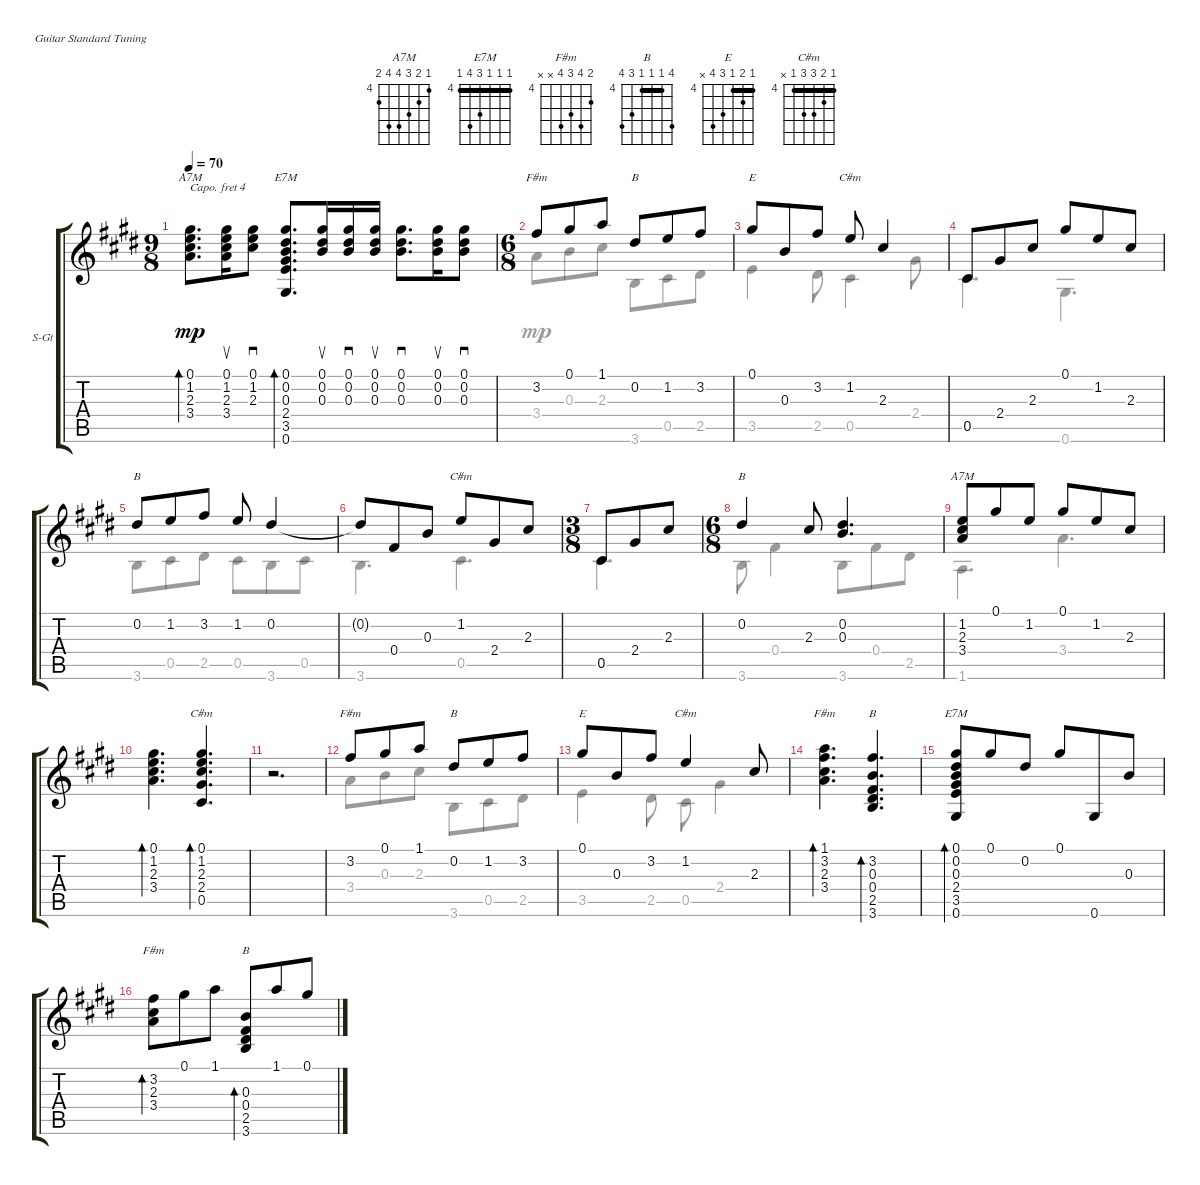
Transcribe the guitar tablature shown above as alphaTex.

\defaultSystemsLayout 4
\bracketExtendMode groupsimilarinstruments
\firstSystemTrackNameOrientation horizontal
\otherSystemsTrackNameOrientation horizontal
\track ("Steel Guitar" "S-Gt") {instrument acousticguitarsteel}
\staff {score tabs}
\capo 4
\tuning (E4 B3 G3 D3 A2 E2)
\chord ("A7M" 4 5 6 7 7 5) {firstfret 4}
\chord ("E7M" 4 4 4 6 7 4) {firstfret 4 barre (4 4 4)}
\chord ("F#m" 5 7 6 7 x x) {firstfret 4}
\chord ("B" 7 4 4 4 6 7) {firstfret 4 barre (4 4)}
\chord ("E" 4 5 4 6 7 x) {firstfret 4 barre 4}
\chord ("C#m" 4 5 6 6 4 x) {firstfret 4 barre 4}
\voice
\ts (9 8)
\tempo 70
\clef g2
\ks c#minor
(3.4 2.3 1.2 0.1).8{d bd 126 ch "A7M" dy mp} (0.1 1.2 2.3 3.4).16{su} (0.1 1.2 2.3).8{sd} (0.6 3.5 2.4 0.3 0.2 0.1).8{d bd 126 ch "E7M"} (0.1 0.2 0.3).16{su} (0.1 0.2 0.3).16{sd} (0.1 0.2 0.3).16{su} (0.1 0.2 0.3).8{d sd} (0.1 0.2 0.3).16{su} (0.1 0.2 0.3).8{sd} |
\ts (6 8)
3.2.8{ch "F#m"} 0.1.8 1.1.8 0.2.8{ch "B"} 1.2.8 3.2.8 |
0.1.8{ch "E"} 0.3.8 3.2.8 1.2.8{ch "C#m"} 2.3.4 |
0.5.8 2.4.8 2.3.8 0.1.8 1.2.8 2.3.8 |
0.2.8{ch "B"} 1.2.8 3.2.8 1.2.8 0.2.4 |
0.2{t}.8 0.4.8 0.3.8 1.2.8{ch "C#m"} 2.4.8 2.3.8 |
\ts (3 8)
0.5.8 2.4.8 2.3.8 |
\ts (6 8)
0.2.4{ch "B"} 2.3.8 (0.2 0.3).4{d} |
(1.2 2.3 3.4).8{ch "A7M"} 0.1.8 1.2.8 0.1.8 1.2.8 2.3.8 |
(3.4 2.3 1.2 0.1).4{d bd 126} (0.5 2.4 2.3 1.2 0.1).4{d bd 126 ch "C#m"} |
r.2{d} |
3.2.8{ch "F#m"} 0.1.8 1.1.8 0.2.8{ch "B"} 1.2.8 3.2.8 |
0.1.8{ch "E"} 0.3.8 3.2.8 1.2.4{ch "C#m"} 2.3.8 |
(1.1 3.2 2.3 3.4).4{d bd 216 ch "F#m"} (3.6 2.5 0.4 0.3 3.2).4{d bd 214 ch "B"} |
(0.2 0.1 0.3 2.4 3.5 0.6).8{bd 101 ch "E7M"} 0.1.8 0.2.8 0.1.8 0.6.8 0.3.8 |
(2.3 3.4 3.2).8{bd 125 ch "F#m"} 0.1.8 1.1.8 (3.6 2.5 0.4 0.3).8{bd 124 ch "B"} 1.1.8 0.1.8
\voice
\clef g2
\ottava regular
\simile none
\ks c#minor
|
3.4.8 0.3.8 2.3.8 3.6.8 0.5.8 2.5.8 |
3.5.4 2.5.8 0.5.4 2.4.8 |
0.5.4{d} 0.6.4{d} |
3.6.8 0.5.8 2.5.8 0.5.8 3.6.8 0.5.8 |
3.6.4{d} 0.5.4{d} |
0.5.4{d} |
3.6.8 0.4.4 3.6.8 0.4.8 2.5.8 |
1.6.4{d} 3.4.4{d} |
|
|
3.4.8 0.3.8 2.3.8 3.6.8 0.5.8 2.5.8 |
3.5.4 2.5.8 0.5.8 2.4.4 |
|
|
